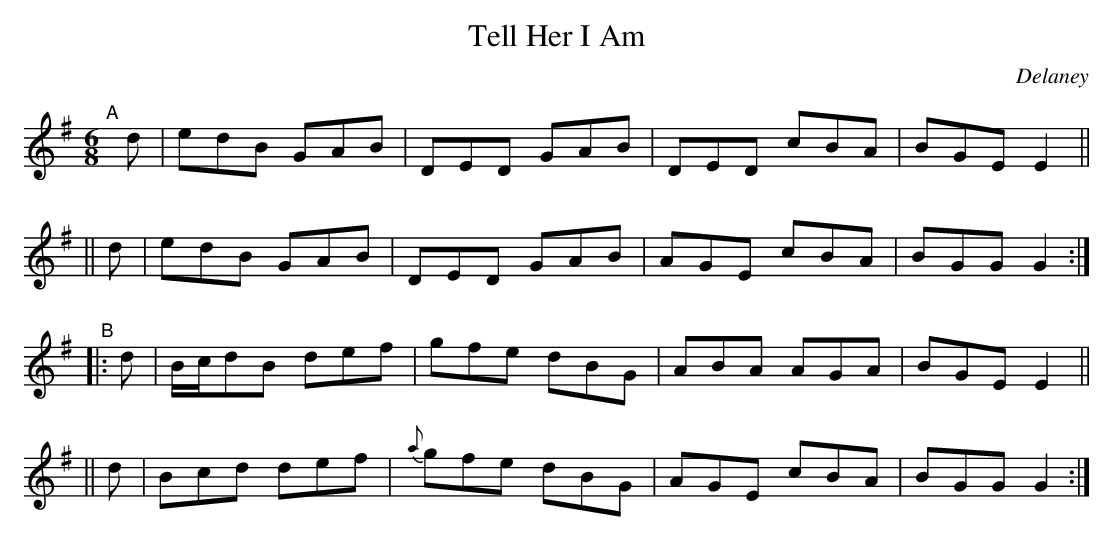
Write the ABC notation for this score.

X:1
T: Tell Her I Am
O: Delaney
M: 6/8
L: 1/8
K: G
"^A"\
[|]d | edB GAB | DED GAB | DED cBA | BGE E2 ||
|| d | edB GAB | DED GAB | AGE cBA | BGG G2 :|
"^B"\
|: d | B/c/dB def | gfe dBG | ABA AGA | BGE E2 ||
|| d | Bcd def | {a}gfe dBG | AGE cBA | BGG G2 :|
